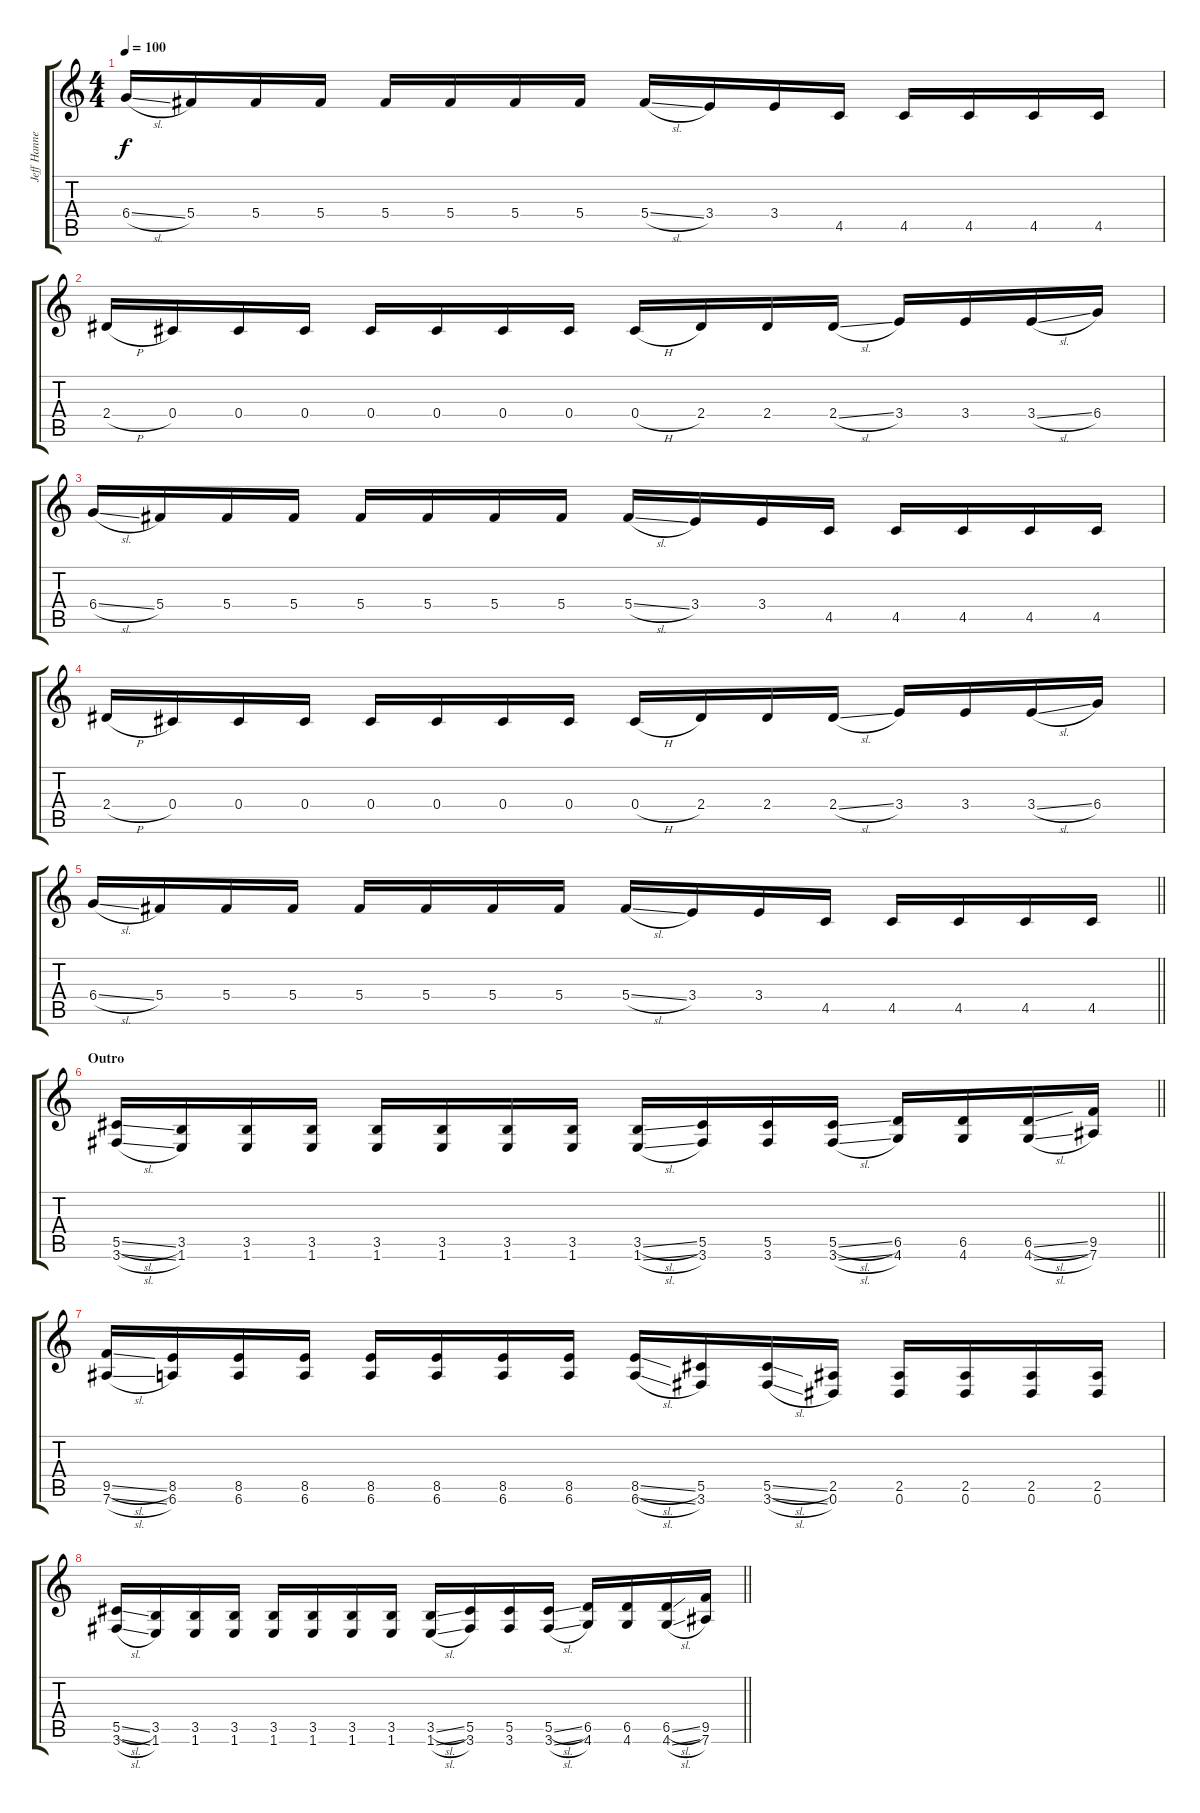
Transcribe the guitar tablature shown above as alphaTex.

\track ("Jeff Hanneman" "Jeff Hanne") {instrument distortionguitar}
\staff {score tabs}
\tuning (Eb4 Bb3 Gb3 Db3 Ab2 Eb2) {hide}
\ts (4 4)
\tempo 100
\clef g2
\ks c
6.4{sl}.16{dy f} 5.4.16 5.4.16 5.4.16 5.4.16 5.4.16 5.4.16 5.4.16 5.4{sl}.16 3.4.16 3.4.16 4.5.16 4.5.16 4.5.16 4.5.16 4.5.16 |
2.4{h}.16 0.4.16 0.4.16 0.4.16 0.4.16 0.4.16 0.4.16 0.4.16 0.4{h}.16 2.4.16 2.4.16 2.4{sl}.16 3.4.16 3.4.16 3.4{sl}.16 6.4.16 |
6.4{sl}.16 5.4.16 5.4.16 5.4.16 5.4.16 5.4.16 5.4.16 5.4.16 5.4{sl}.16 3.4.16 3.4.16 4.5.16 4.5.16 4.5.16 4.5.16 4.5.16 |
2.4{h}.16 0.4.16 0.4.16 0.4.16 0.4.16 0.4.16 0.4.16 0.4.16 0.4{h}.16 2.4.16 2.4.16 2.4{sl}.16 3.4.16 3.4.16 3.4{sl}.16 6.4.16 |
\barLineRight lightlight
6.4{sl}.16 5.4.16 5.4.16 5.4.16 5.4.16 5.4.16 5.4.16 5.4.16 5.4{sl}.16 3.4.16 3.4.16 4.5.16 4.5.16 4.5.16 4.5.16 4.5.16 |
\section ("" "Outro")
\barLineRight lightlight
(5.5{sl} 3.6{sl}).16 (3.5 1.6).16 (3.5 1.6).16 (3.5 1.6).16 (3.5 1.6).16 (3.5 1.6).16 (3.5 1.6).16 (3.5 1.6).16 (3.5{sl} 1.6{sl}).16 (5.5 3.6).16 (5.5 3.6).16 (5.5{sl} 3.6{sl}).16 (6.5 4.6).16 (6.5 4.6).16 (6.5{sl} 4.6{sl}).16 (9.5 7.6).16 |
(9.5{sl} 7.6{sl}).16 (8.5 6.6).16 (8.5 6.6).16 (8.5 6.6).16 (8.5 6.6).16 (8.5 6.6).16 (8.5 6.6).16 (8.5 6.6).16 (8.5{sl} 6.6{sl}).16 (5.5 3.6).16 (5.5{sl} 3.6{sl}).16 (2.5 0.6).16 (2.5 0.6).16 (2.5 0.6).16 (2.5 0.6).16 (2.5 0.6).16 |
\barLineRight lightlight
(5.5{sl} 3.6{sl}).16 (3.5 1.6).16 (3.5 1.6).16 (3.5 1.6).16 (3.5 1.6).16 (3.5 1.6).16 (3.5 1.6).16 (3.5 1.6).16 (3.5{sl} 1.6{sl}).16 (5.5 3.6).16 (5.5 3.6).16 (5.5{sl} 3.6{sl}).16 (6.5 4.6).16 (6.5 4.6).16 (6.5{sl} 4.6{sl}).16 (9.5 7.6).16
